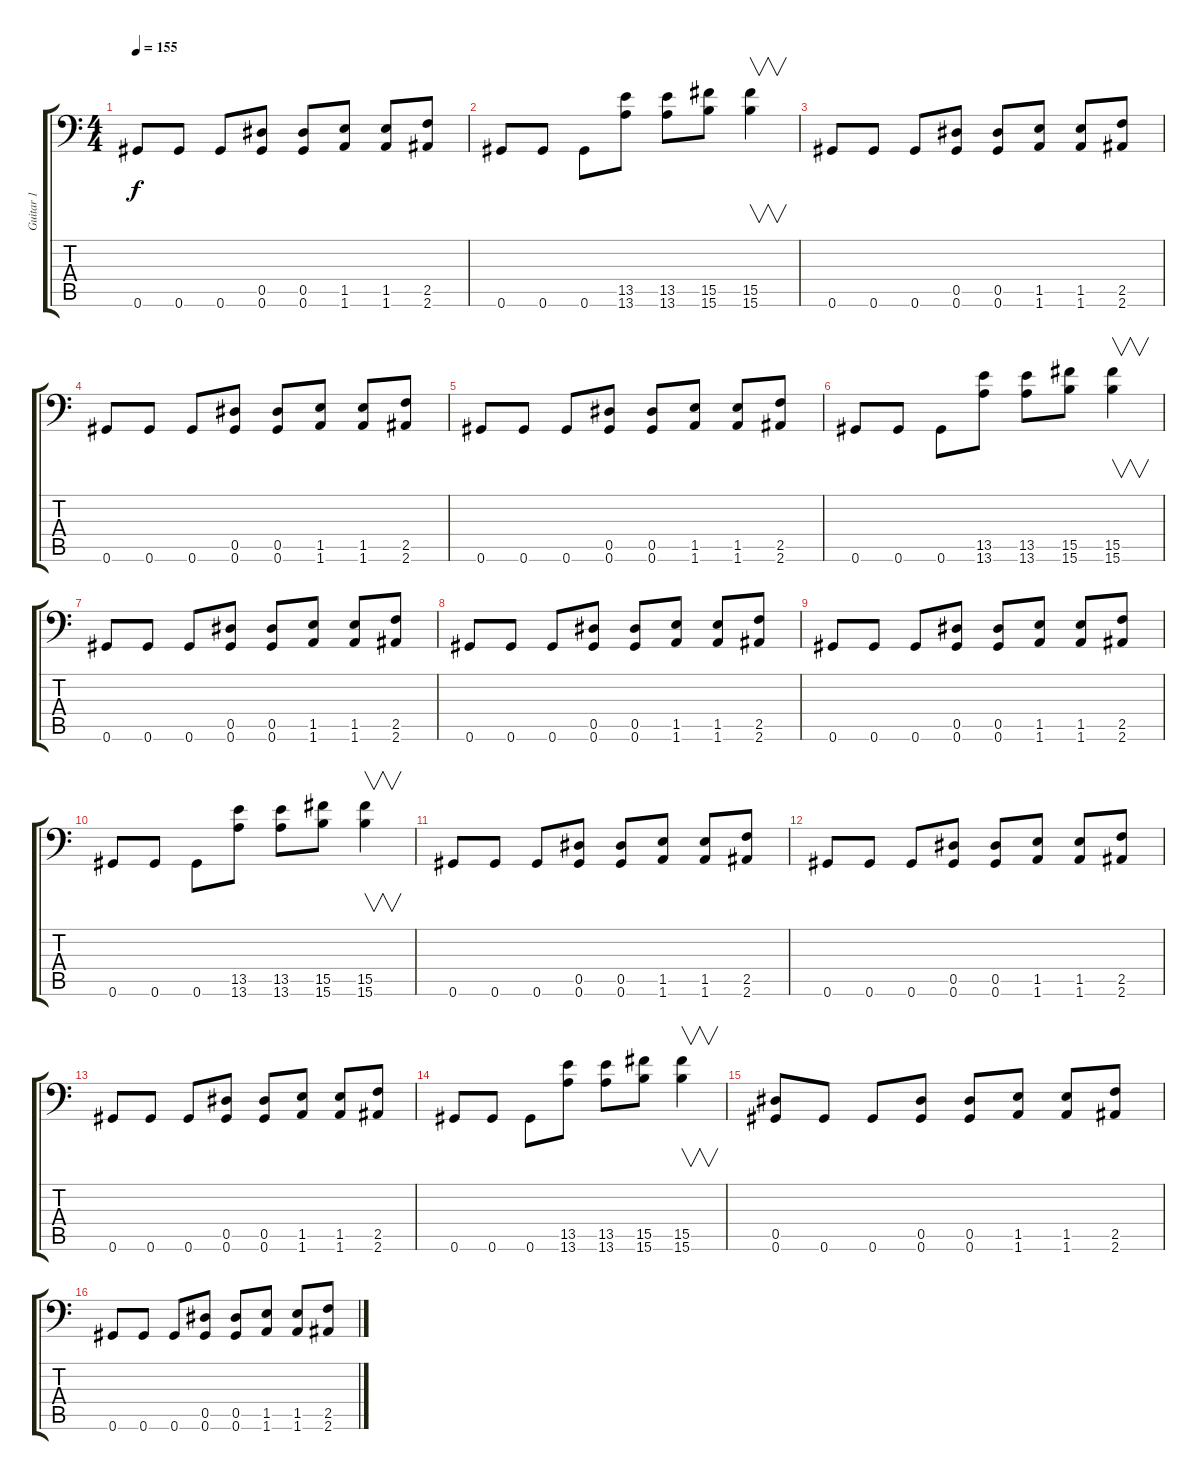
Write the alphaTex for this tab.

\track ("Guitar 1" "Guitar 1") {instrument overdrivenguitar}
\staff {score tabs}
\tuning (Bb3 F3 Db3 Ab2 Eb2 Ab1) {hide}
\ts (4 4)
\tempo 155
\clef f4
\ks c
0.6.8{dy f} 0.6.8 0.6.8 (0.5 0.6).8 (0.5 0.6).8 (1.5 1.6).8 (1.5 1.6).8 (2.5 2.6).8 |
0.6.8 0.6.8 0.6.8 (13.5 13.6).8 (13.5 13.6).8 (15.5 15.6).8 (15.5 15.6).4{v} |
0.6.8 0.6.8 0.6.8 (0.5 0.6).8 (0.5 0.6).8 (1.5 1.6).8 (1.5 1.6).8 (2.5 2.6).8 |
0.6.8 0.6.8 0.6.8 (0.5 0.6).8 (0.5 0.6).8 (1.5 1.6).8 (1.5 1.6).8 (2.5 2.6).8 |
0.6.8 0.6.8 0.6.8 (0.5 0.6).8 (0.5 0.6).8 (1.5 1.6).8 (1.5 1.6).8 (2.5 2.6).8 |
0.6.8 0.6.8 0.6.8 (13.5 13.6).8 (13.5 13.6).8 (15.5 15.6).8 (15.5 15.6).4{v} |
0.6.8 0.6.8 0.6.8 (0.5 0.6).8 (0.5 0.6).8 (1.5 1.6).8 (1.5 1.6).8 (2.5 2.6).8 |
0.6.8 0.6.8 0.6.8 (0.5 0.6).8 (0.5 0.6).8 (1.5 1.6).8 (1.5 1.6).8 (2.5 2.6).8 |
0.6.8 0.6.8 0.6.8 (0.5 0.6).8 (0.5 0.6).8 (1.5 1.6).8 (1.5 1.6).8 (2.5 2.6).8 |
0.6.8 0.6.8 0.6.8 (13.5 13.6).8 (13.5 13.6).8 (15.5 15.6).8 (15.5 15.6).4{v} |
0.6.8 0.6.8 0.6.8 (0.5 0.6).8 (0.5 0.6).8 (1.5 1.6).8 (1.5 1.6).8 (2.5 2.6).8 |
0.6.8 0.6.8 0.6.8 (0.5 0.6).8 (0.5 0.6).8 (1.5 1.6).8 (1.5 1.6).8 (2.5 2.6).8 |
0.6.8 0.6.8 0.6.8 (0.5 0.6).8 (0.5 0.6).8 (1.5 1.6).8 (1.5 1.6).8 (2.5 2.6).8 |
0.6.8 0.6.8 0.6.8 (13.5 13.6).8 (13.5 13.6).8 (15.5 15.6).8 (15.5 15.6).4{v} |
(0.5 0.6).8 0.6.8 0.6.8 (0.5 0.6).8 (0.5 0.6).8 (1.5 1.6).8 (1.5 1.6).8 (2.5 2.6).8 |
0.6.8 0.6.8 0.6.8 (0.5 0.6).8 (0.5 0.6).8 (1.5 1.6).8 (1.5 1.6).8 (2.5 2.6).8
